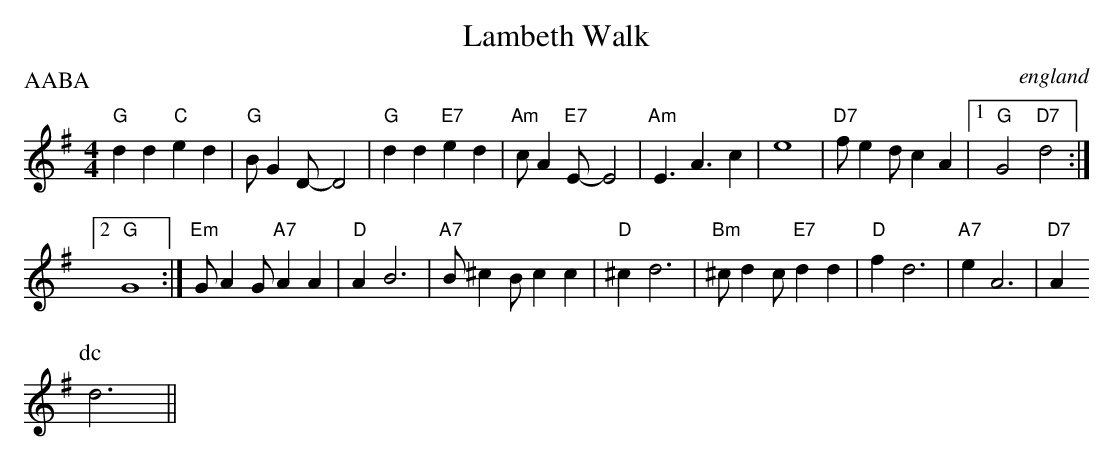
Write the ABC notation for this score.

X:1
T:Lambeth Walk
O:england
P:AABA
M:4/4
L:1/4
K:G
"G"dd "C"ed|"G"B/2GD/2 -D2|"G"dd "E7"ed|"Am"c/2A"E7"E/2 -E2|"Am"E3/2A3/2c|e4|\
"D7"f/2ed/2 cA| [1"G"G2 "D7"d2:|
[2"G"G4:|"Em"G/2AG/2 "A7"AA|"D"AB3|"A7"B/2^cB/2 cc|"D"^cd3|\
"Bm"^c/2dc/2 "E7"dd|"D"fd3|"A7"eA3|"D7"A
P:dc
d3||
